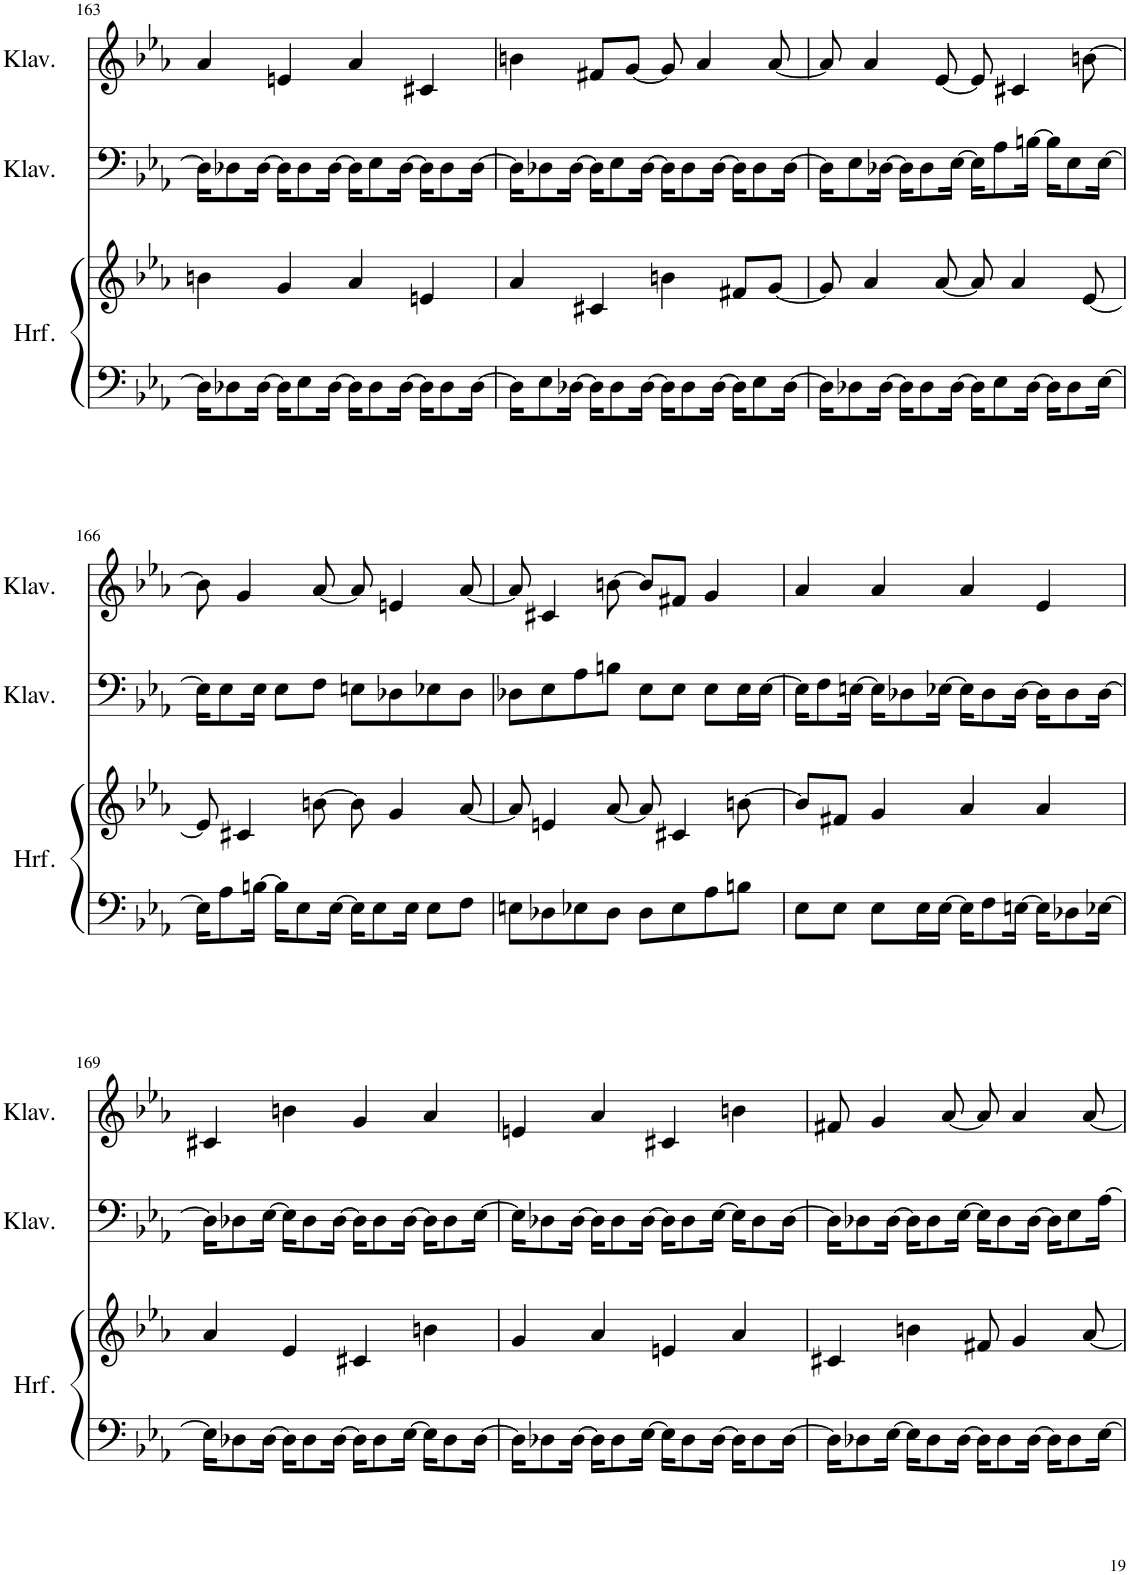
**kern	**kern	**kern	**kern
*part3	*part3	*part2	*part1
*staff4	*staff3	*staff2	*staff1
*I"Harfe	*	*I"Klavier	*I"Klavier
*I'Hrf.	*	*I'Klav.	*I'Klav.
!!LO:PB:g=z
*clefF4	*clefG2	*clefF4	*clefG2
*k[b-e-a-]	*k[b-e-a-]	*k[b-e-a-]	*k[b-e-a-]
*M4/4	*M4/4	*M4/4	*M4/4
=163	=163	=163	=163
16D-\KL]	4bn\	16D-\KL]	4a-/
8D-X\	.	8D-X\	.
[16D-\Jk	.	[16D-\Jk	.
16D-\KL]	4g/	16D-\KL]	4en/
8E-\	.	8D-\	.
[16D-\Jk	.	[16D-\Jk	.
16D-\KL]	4a-/	16D-\KL]	4a-/
8D-\	.	8E-\	.
[16D-\Jk	.	[16D-\Jk	.
16D-\KL]	4en/	16D-\KL]	4c#X/
8D-\	.	8D-\	.
[16D-\Jk	.	[16D-\Jk	.
=164	=164	=164	=164
16D-\KL]	4a-/	16D-\KL]	4bn\
8E-\	.	8D-X\	.
[16D-X\Jk	.	[16D-\Jk	.
16D-\KL]	4c#X/	16D-\KL]	8f#X/L
8D-\	.	8E-\	.
.	.	.	[8g/J
[16D-\Jk	.	[16D-\Jk	.
16D-\KL]	4bn\	16D-\KL]	8g/]
8D-\	.	8D-\	.
.	.	.	4a-/
[16D-\Jk	.	[16D-\Jk	.
16D-\KL]	8f#X/L	16D-\KL]	.
8E-\	.	8D-\	.
.	[8g/J	.	[8a-/
[16D-\Jk	.	[16D-\Jk	.
=165	=165	=165	=165
16D-\KL]	8g/]	16D-\KL]	8a-/]
8D-X\	.	8E-\	.
.	4a-/	.	4a-/
[16D-\Jk	.	[16D-X\Jk	.
16D-\KL]	.	16D-\KL]	.
8D-\	.	8D-\	.
.	[8a-/	.	[8e-/
[16D-\Jk	.	[16E-\Jk	.
16D-\KL]	8a-/]	16E-\KL]	8e-/]
8E-\	.	8A-\	.
.	4a-/	.	4c#X/
[16D-\Jk	.	[16Bn\Jk	.
16D-\KL]	.	16B\KL]	.
8D-\	.	8E-\	.
.	[8e-/	.	[8bn\
[16E-\Jk	.	[16E-\Jk	.
!!LO:LB:g=z
=166	=166	=166	=166
16E-\KL]	8e-/]	16E-\KL]	8b\]
8A-\	.	8E-\	.
.	4c#X/	.	4g/
[16Bn\Jk	.	16E-\Jk	.
16B\KL]	.	8E-\L	.
8E-\	.	.	.
.	[8bn\	8F\J	[8a-/
[16E-\Jk	.	.	.
16E-\KL]	8b\]	8En\L	8a-/]
8E-\	.	.	.
.	4g/	8D-X\	4en/
16E-\Jk	.	.	.
8E-\L	.	8E-X\	.
8F\J	[8a-/	8D-\J	[8a-/
=167	=167	=167	=167
8En\L	8a-/]	8D-X\L	8a-/]
8D-X\	4en/	8E-\	4c#X/
8E-X\	.	8A-\	.
8D-\J	[8a-/	8Bn\J	[8bn\
8D-\L	8a-/]	8E-\L	8b/L]
8E-\	4c#X/	8E-\J	8f#X/J
8A-\	.	8E-\L	4g/
8Bn\J	[8bn\	16E-\L	.
.	.	[16E-\JJ	.
=168	=168	=168	=168
8E-\L	8b/L]	16E-\KL]	4a-/
.	.	8F\	.
8E-\J	8f#X/J	.	.
.	.	[16En\Jk	.
8E-\L	4g/	16E\KL]	4a-/
.	.	8D-X\	.
16E-\L	.	.	.
[16E-\JJ	.	[16E-X\Jk	.
16E-\KL]	4a-/	16E-\KL]	4a-/
8F\	.	8D-\	.
[16En\Jk	.	[16D-\Jk	.
16E\KL]	4a-/	16D-\KL]	4e-/
8D-X\	.	8D-\	.
[16E-X\Jk	.	[16D-\Jk	.
!!LO:LB:g=z
=169	=169	=169	=169
16E-\KL]	4a-/	16D-\KL]	4c#X/
8D-X\	.	8D-X\	.
[16D-\Jk	.	[16E-\Jk	.
16D-\KL]	4e-/	16E-\KL]	4bn\
8D-\	.	8D-\	.
[16D-\Jk	.	[16D-\Jk	.
16D-\KL]	4c#X/	16D-\KL]	4g/
8D-\	.	8D-\	.
[16E-\Jk	.	[16D-\Jk	.
16E-\KL]	4bn\	16D-\KL]	4a-/
8D-\	.	8D-\	.
[16D-\Jk	.	[16E-\Jk	.
=170	=170	=170	=170
16D-\KL]	4g/	16E-\KL]	4en/
8D-X\	.	8D-X\	.
[16D-\Jk	.	[16D-\Jk	.
16D-\KL]	4a-/	16D-\KL]	4a-/
8D-\	.	8D-\	.
[16E-\Jk	.	[16D-\Jk	.
16E-\KL]	4en/	16D-\KL]	4c#X/
8D-\	.	8D-\	.
[16D-\Jk	.	[16E-\Jk	.
16D-\KL]	4a-/	16E-\KL]	4bn\
8D-\	.	8D-\	.
[16D-\Jk	.	[16D-\Jk	.
=171	=171	=171	=171
16D-\KL]	4c#X/	16D-\KL]	8f#X/
8D-X\	.	8D-X\	.
.	.	.	4g/
[16E-\Jk	.	[16D-\Jk	.
16E-\KL]	4bn\	16D-\KL]	.
8D-\	.	8D-\	.
.	.	.	[8a-/
[16D-\Jk	.	[16E-\Jk	.
16D-\KL]	8f#X/	16E-\KL]	8a-/]
8D-\	.	8D-\	.
.	4g/	.	4a-/
[16D-\Jk	.	[16D-\Jk	.
16D-\KL]	.	16D-\KL]	.
8D-\	.	8E-\	.
.	[8a-/	.	[8a-/
[16E-\Jk	.	[16A-\Jk	.
=	=	=	=
*-	*-	*-	*-
